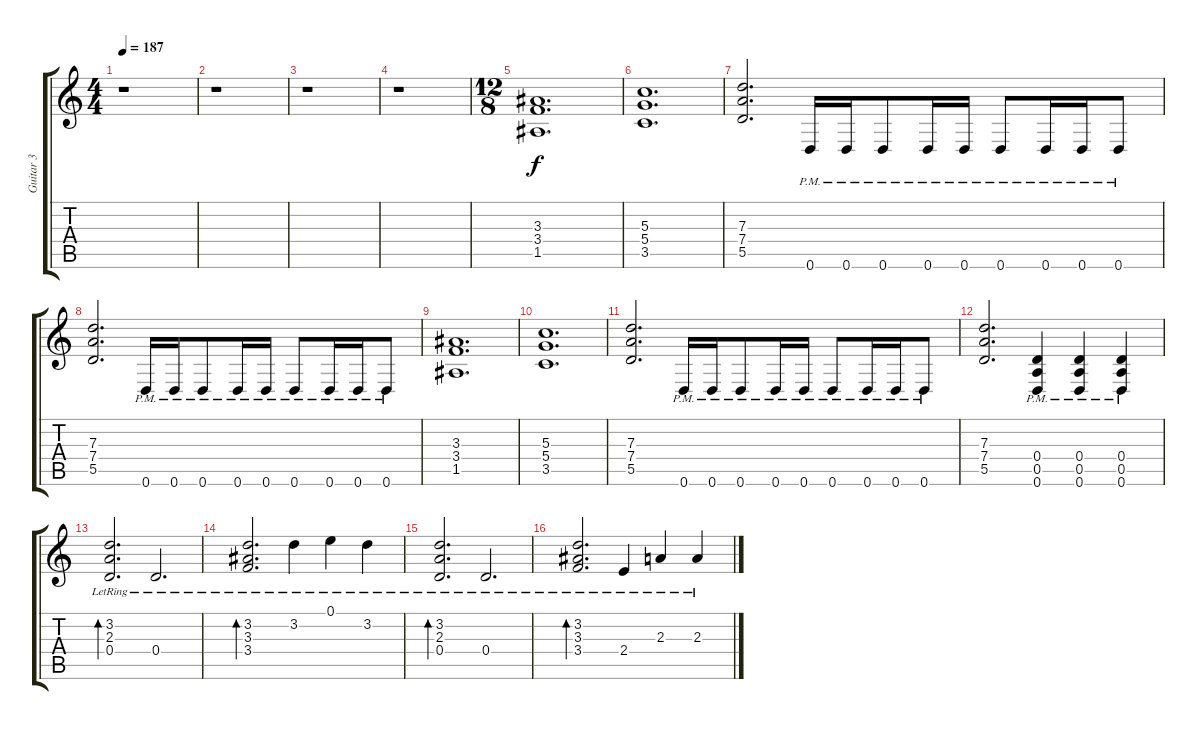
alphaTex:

\track ("Guitar 3" "Guitar 3") {instrument electricguitarclean}
\staff {score tabs}
\tuning (E4 B3 G3 D3 A2 D2) {hide}
\ts (4 4)
\tempo 187
\clef g2
\ks c
r.1{dy f} |
r.1 |
r.1 |
r.1 |
\ts (12 8)
(3.3 3.4 1.5).1{d instrument distortionguitar} |
(5.3 5.4 3.5).1{d} |
(7.3 7.4 5.5).2{d} 0.6{pm}.16 0.6{pm}.16 0.6{pm}.8 0.6{pm}.16 0.6{pm}.16 0.6{pm}.8 0.6{pm}.16 0.6{pm}.16 0.6{pm}.8 |
(7.3 7.4 5.5).2{d} 0.6{pm}.16 0.6{pm}.16 0.6{pm}.8 0.6{pm}.16 0.6{pm}.16 0.6{pm}.8 0.6{pm}.16 0.6{pm}.16 0.6{pm}.8 |
(3.3 3.4 1.5).1{d} |
(5.3 5.4 3.5).1{d} |
(7.3 7.4 5.5).2{d} 0.6{pm}.16 0.6{pm}.16 0.6{pm}.8 0.6{pm}.16 0.6{pm}.16 0.6{pm}.8 0.6{pm}.16 0.6{pm}.16 0.6{pm}.8 |
(7.3 7.4 5.5).2{d} (0.4{pm} 0.5{pm} 0.6{pm}).4 (0.4{pm} 0.5{pm} 0.6{pm}).4 (0.4{pm} 0.5{pm} 0.6{pm}).4 |
(3.2{lr} 2.3{lr} 0.4{lr}).2{d bd 240 instrument electricguitarclean} 0.4{lr}.2{d} |
(3.2{lr} 3.3{lr} 3.4{lr}).2{d bd 240} 3.2{lr}.4 0.1{lr}.4 3.2{lr}.4 |
(3.2{lr} 2.3{lr} 0.4{lr}).2{d bd 240} 0.4{lr}.2{d} |
(3.2{lr} 3.3{lr} 3.4{lr}).2{d bd 240} 2.4{lr}.4 2.3{lr}.4 2.3{lr}.4
